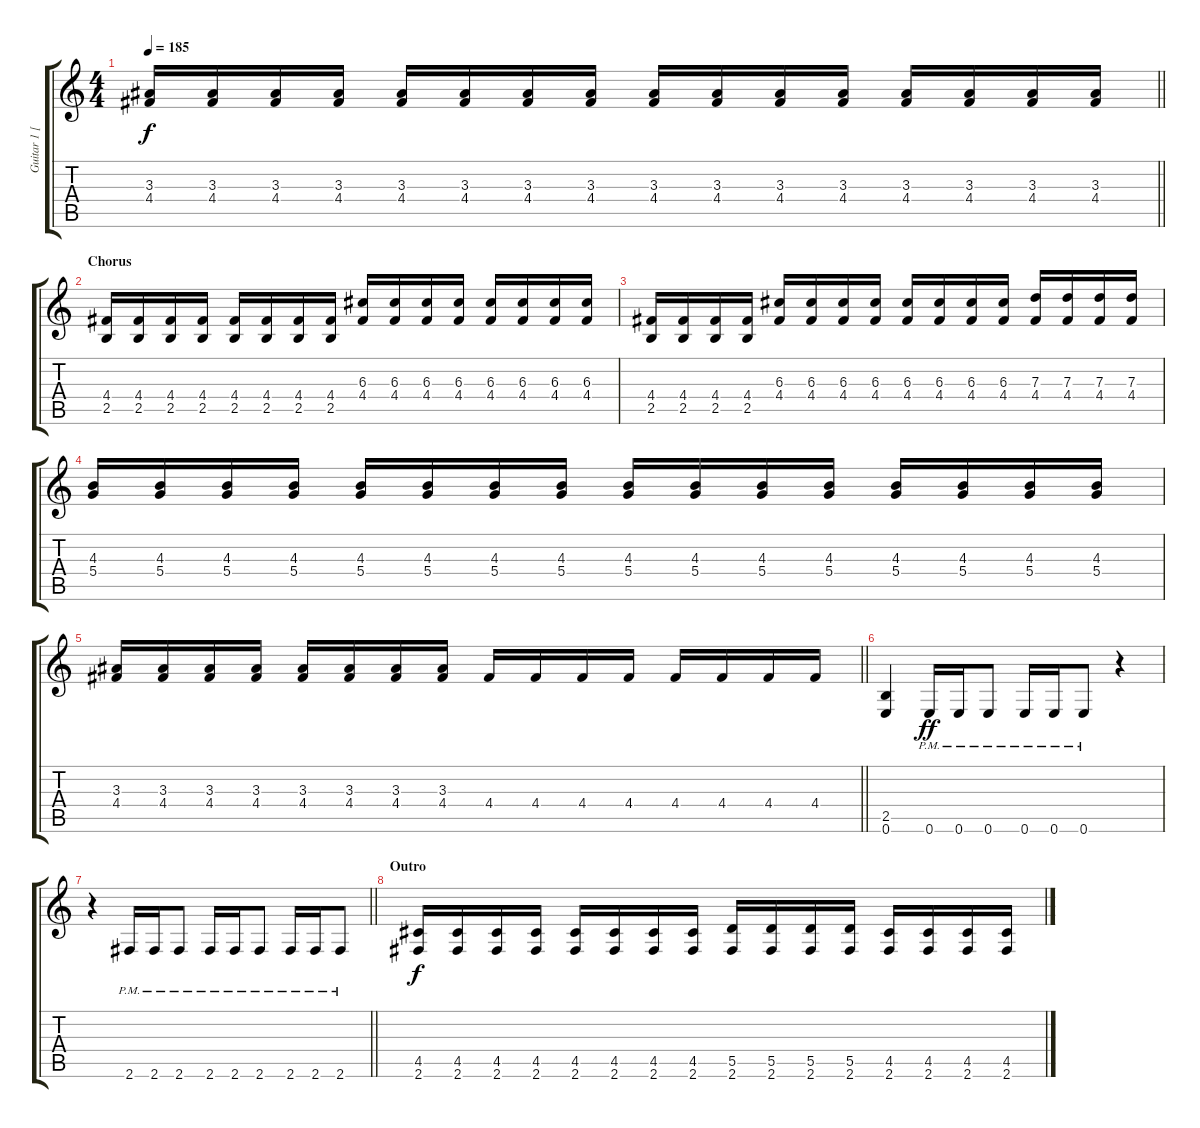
\track ("Guitar 1 [Left]" "Guitar 1 [") {instrument overdrivenguitar}
\staff {score tabs}
\tuning (E4 B3 G3 D3 A2 E2) {hide}
\ts (4 4)
\tempo 185
\clef g2
\barLineRight lightlight
\ks c
(3.3 4.4).16{dy f} (3.3 4.4).16 (3.3 4.4).16 (3.3 4.4).16 (3.3 4.4).16 (3.3 4.4).16 (3.3 4.4).16 (3.3 4.4).16 (3.3 4.4).16 (3.3 4.4).16 (3.3 4.4).16 (3.3 4.4).16 (3.3 4.4).16 (3.3 4.4).16 (3.3 4.4).16 (3.3 4.4).16 |
\section ("" "Chorus")
(4.4 2.5).16 (4.4 2.5).16 (4.4 2.5).16 (4.4 2.5).16 (4.4 2.5).16 (4.4 2.5).16 (4.4 2.5).16 (4.4 2.5).16 (6.3 4.4).16 (6.3 4.4).16 (6.3 4.4).16 (6.3 4.4).16 (6.3 4.4).16 (6.3 4.4).16 (6.3 4.4).16 (6.3 4.4).16 |
(4.4 2.5).16 (4.4 2.5).16 (4.4 2.5).16 (4.4 2.5).16 (6.3 4.4).16 (6.3 4.4).16 (6.3 4.4).16 (6.3 4.4).16 (6.3 4.4).16 (6.3 4.4).16 (6.3 4.4).16 (6.3 4.4).16 (7.3 4.4).16 (7.3 4.4).16 (7.3 4.4).16 (7.3 4.4).16 |
(4.3 5.4).16 (4.3 5.4).16 (4.3 5.4).16 (4.3 5.4).16 (4.3 5.4).16 (4.3 5.4).16 (4.3 5.4).16 (4.3 5.4).16 (4.3 5.4).16 (4.3 5.4).16 (4.3 5.4).16 (4.3 5.4).16 (4.3 5.4).16 (4.3 5.4).16 (4.3 5.4).16 (4.3 5.4).16 |
\barLineRight lightlight
(3.3 4.4).16 (3.3 4.4).16 (3.3 4.4).16 (3.3 4.4).16 (3.3 4.4).16 (3.3 4.4).16 (3.3 4.4).16 (3.3 4.4).16 4.4.16 4.4.16 4.4.16 4.4.16 4.4.16 4.4.16 4.4.16 4.4.16 |
\section ("" "")
(2.5 0.6).4 0.6{pm}.16{dy ff} 0.6{pm}.16 0.6{pm}.8 0.6{pm}.16 0.6{pm}.16 0.6{pm}.8 r.4 |
\barLineRight lightlight
r.4 2.6{pm}.16 2.6{pm}.16 2.6{pm}.8 2.6{pm}.16 2.6{pm}.16 2.6{pm}.8 2.6{pm}.16 2.6{pm}.16 2.6{pm}.8 |
\section ("" "Outro")
(4.5 2.6).16{dy f} (4.5 2.6).16 (4.5 2.6).16 (4.5 2.6).16 (4.5 2.6).16 (4.5 2.6).16 (4.5 2.6).16 (4.5 2.6).16 (5.5 2.6).16 (5.5 2.6).16 (5.5 2.6).16 (5.5 2.6).16 (4.5 2.6).16 (4.5 2.6).16 (4.5 2.6).16 (4.5 2.6).16
